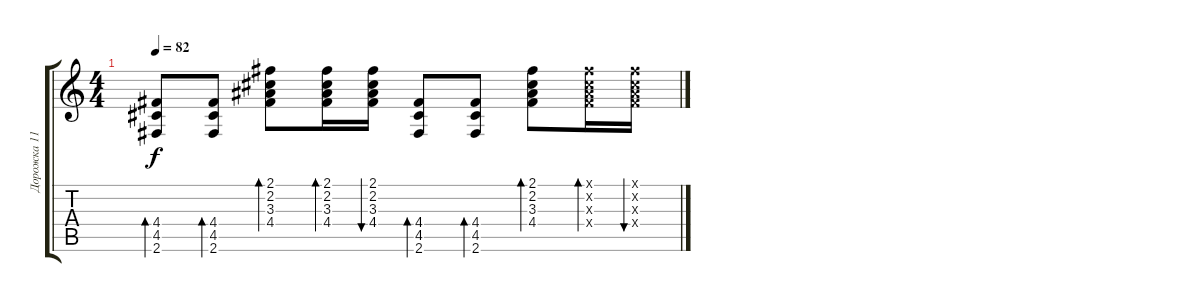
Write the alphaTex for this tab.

\track ("Дорожка 11" "Дорожка 11") {instrument electricguitarclean}
\staff {score tabs}
\tuning (E4 B3 G3 D3 A2 E2) {hide}
\ts (4 4)
\tempo 82
\clef g2
\ks c
(4.4 4.5 2.6).8{bd 60 dy f} (4.4 4.5 2.6).8{bd 60} (2.1 2.2 3.3 4.4).8{bd 60} (2.1 2.2 3.3 4.4).16{bd 60} (2.1 2.2 3.3 4.4).16{bu 60} (4.4 4.5 2.6).8{bd 60} (4.4 4.5 2.6).8{bd 60} (2.1 2.2 3.3 4.4).8{bd 60} (2.1{x} 2.2{x} 3.3{x} 4.4{x}).16{bd 60} (2.1{x} 2.2{x} 3.3{x} 4.4{x}).16{bu 60}
